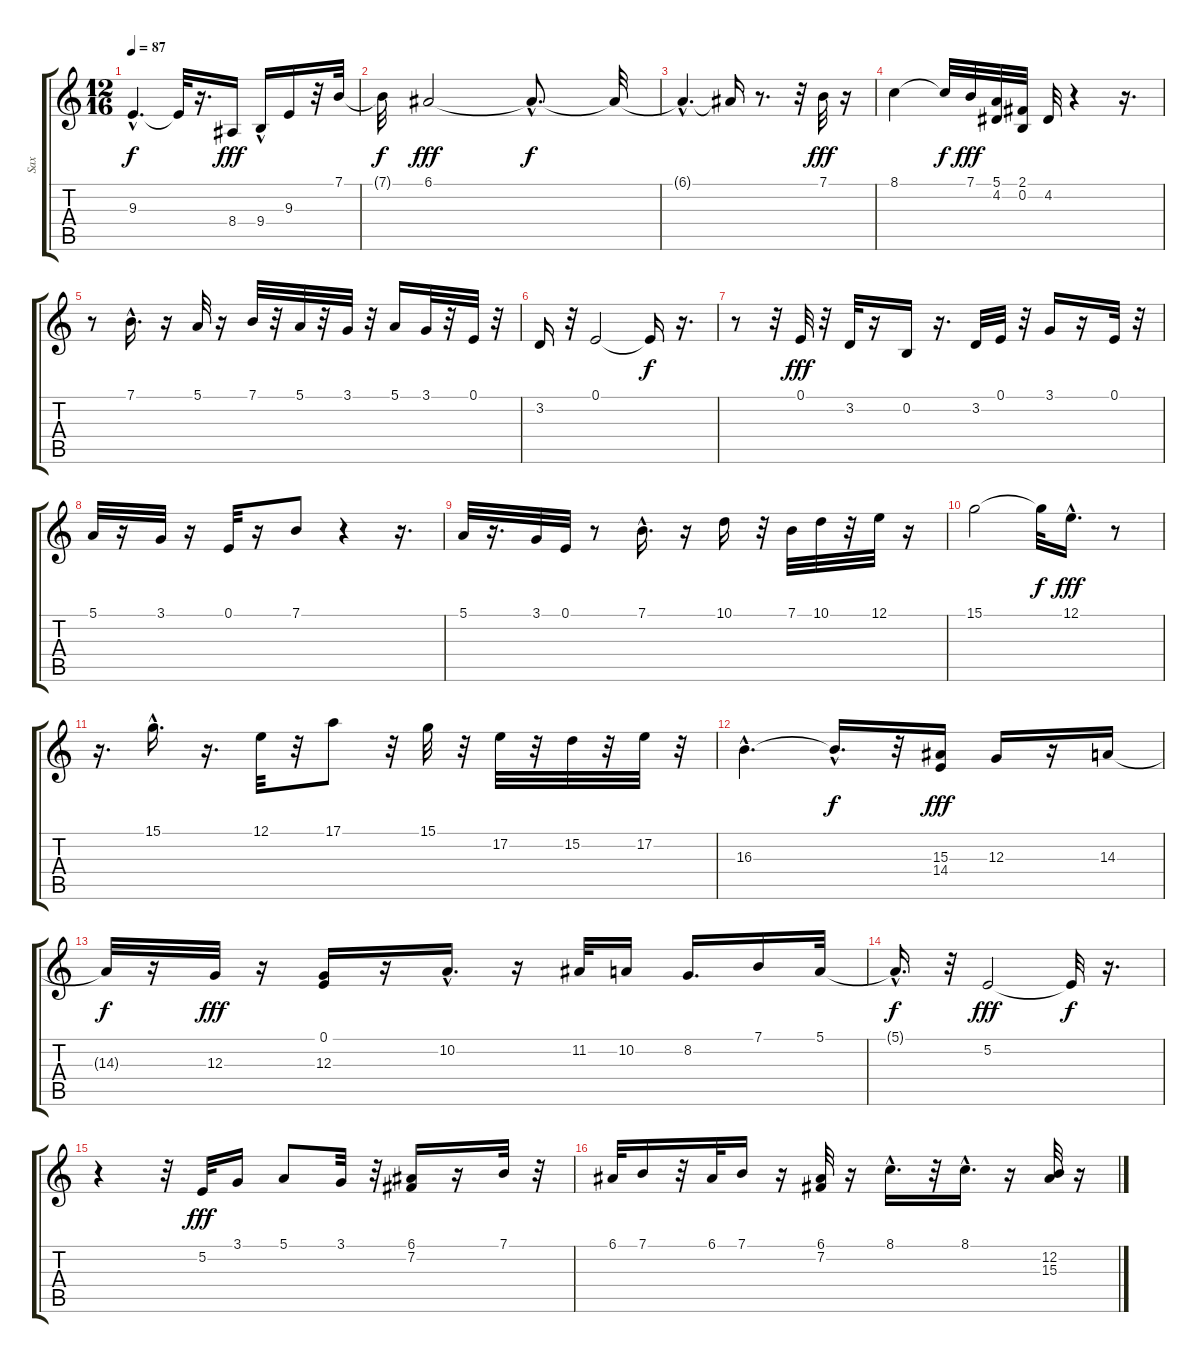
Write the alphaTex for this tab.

\track ("Sax" "Sax") {instrument tenorsax}
\staff {score tabs}
\tuning (E4 B3 G3 D3 A2 E2) {hide}
\ts (12 16)
\tempo 87
\clef g2
\ks c
9.3{hac t}.4{d dy f} 9.3{t}.32 r.16{d} 8.4.16{dy fff} 9.4{hac}.16 9.3.16 r.32 7.1.32 |
7.1{t}.32{dy f} 6.1.2{dy fff} 6.1{hac t}.8{d dy f} 6.1{t}.32 |
6.1{hac t}.4{d} 6.1{t}.16 r.8{d} r.32 7.1.32{dy fff} r.16 |
8.1.4 8.1{t}.32{dy f} 7.1.32{dy fff} (5.1 4.2).32 (2.1 0.2).32 4.2.32 r.4 r.16{d} |
r.8 7.1{hac}.16{d} r.16 5.1.32 r.16 7.1.32 r.32 5.1.32 r.32 3.1.32 r.32 5.1.16 3.1.32 r.32 0.1.32 r.32 |
3.2.16 r.32 0.1.2 0.1{t}.16{dy f} r.16{d} |
r.8 r.32 0.1.32{dy fff} r.32 3.2.32 r.16 0.2.16 r.16{d} 3.2.32 0.1.32 r.32 3.1.16 r.16 0.1.32 r.32 |
5.1.32 r.16 3.1.32 r.16 0.1.32 r.16 7.1.8 r.4 r.16{d} |
5.1.32 r.16{d} 3.1.32 0.1.32 r.8 7.1{hac}.16{d} r.16 10.1.16 r.32 7.1.32 10.1.32 r.32 12.1.32 r.16 |
15.1.2 15.1{t}.32{dy f} 12.1{hac}.16{d dy fff} r.8 |
r.16{d} 15.1{hac}.16{d} r.16{d} 12.1.32 r.32 17.1.8 r.32 15.1.32 r.32 17.2.32 r.32 15.2.32 r.32 17.2.32 r.32 |
16.3{hac}.4{d} 16.3{hac t}.16{d dy f} r.32 (15.3 14.4).16{dy fff} 12.3.16 r.16 14.3.16 |
14.3{t}.32{dy f} r.16 12.3.32{dy fff} r.16 (0.1 12.3).16 r.16 10.2{hac}.16{d} r.16 11.2.32 10.2.16 8.2.16{d} 7.1.16 5.1.32 |
5.1{hac t}.16{d dy f} r.32 5.2.2{dy fff} 5.2{t}.32{dy f} r.16{d} |
r.4 r.32 5.2.32{dy fff} 3.1.16 5.1.8 3.1.32 r.32 (6.1 7.2).16 r.16 7.1.32 r.32 |
6.1.32 7.1.16 r.32 6.1.32 7.1.16 r.16 (6.1 7.2).32 r.16 8.1{hac}.16{d} r.32 8.1{hac}.16{d} r.16 (12.2 15.3).32 r.16
